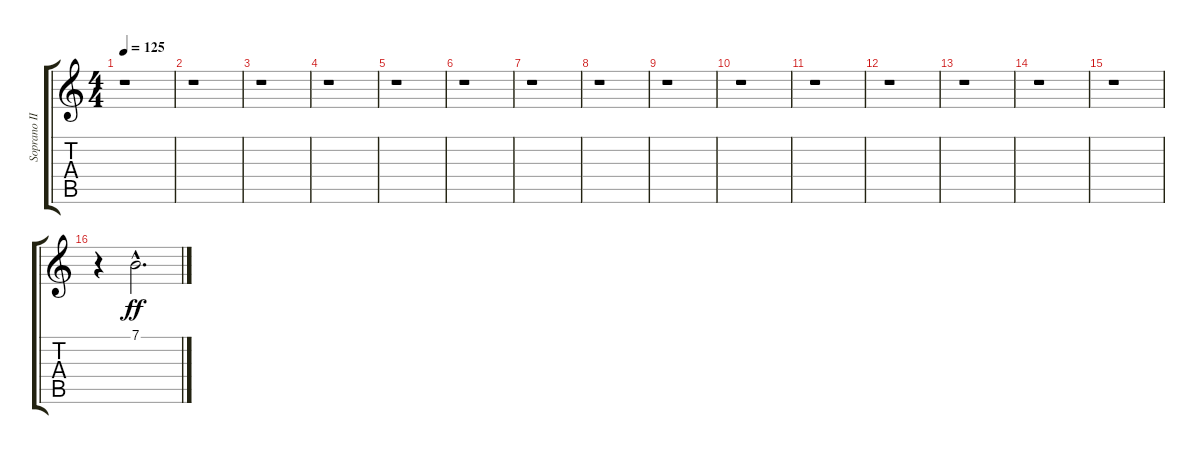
\track ("Soprano II." "Soprano II") {instrument synthvoice}
\staff {score tabs}
\tuning (E4 B3 G3 D3 A2 E2) {hide}
\ts (4 4)
\tempo 125
\clef g2
\ks c
r.1{dy f} |
r.1 |
r.1 |
r.1 |
r.1 |
r.1 |
r.1 |
r.1 |
r.1 |
r.1 |
r.1 |
r.1 |
r.1 |
r.1 |
r.1 |
r.4 7.1{hac}.2{d dy ff}
